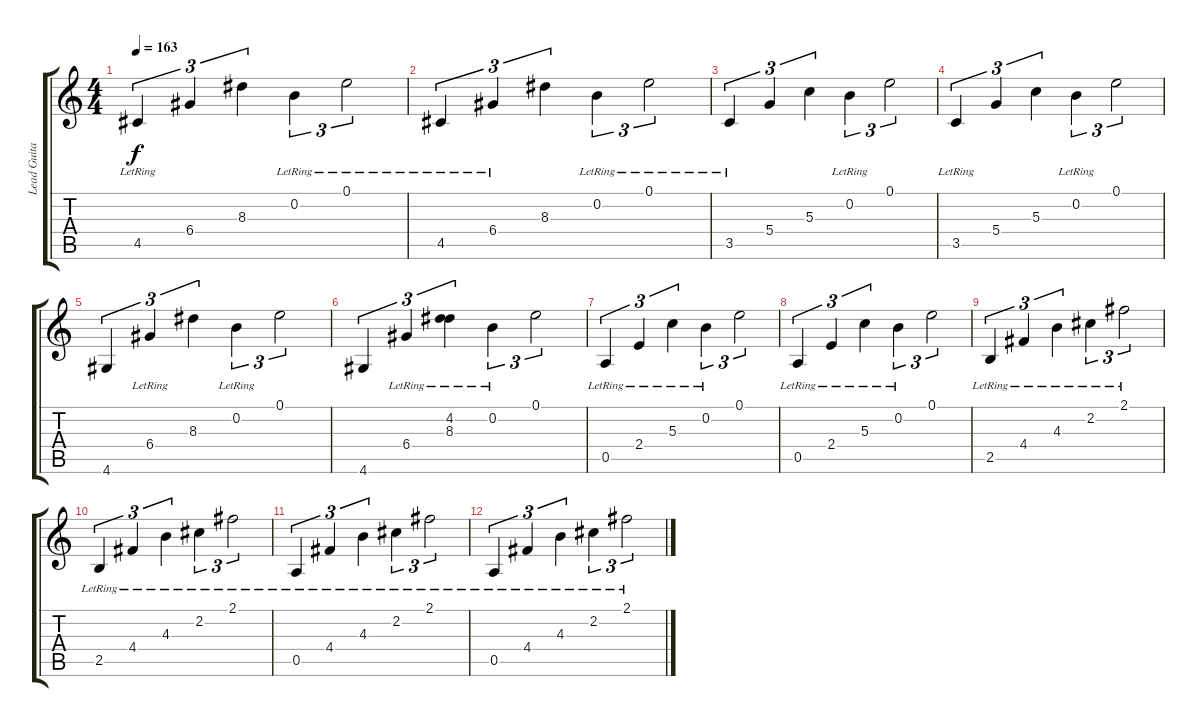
\track ("Lead Guitar" "Lead Guita") {instrument electricguitarjazz}
\staff {score tabs}
\tuning (E4 B3 G3 D3 A2 E2) {hide}
\ts (4 4)
\tempo 163
\clef g2
\ks c
4.5{lr}.4{tu (3 2) dy f volume 11} 6.4.4{tu (3 2)} 8.3.4{tu (3 2)} 0.2{lr}.4{tu (3 2)} 0.1{lr}.2{tu (3 2)} |
4.5{lr}.4{tu (3 2) volume 10} 6.4{lr}.4{tu (3 2)} 8.3.4{tu (3 2)} 0.2{lr}.4{tu (3 2)} 0.1{lr}.2{tu (3 2)} |
3.5{lr}.4{tu (3 2) volume 9} 5.4.4{tu (3 2)} 5.3.4{tu (3 2)} 0.2{lr}.4{tu (3 2)} 0.1.2{tu (3 2)} |
3.5{lr}.4{tu (3 2) volume 8} 5.4.4{tu (3 2)} 5.3.4{tu (3 2)} 0.2{lr}.4{tu (3 2)} 0.1.2{tu (3 2)} |
4.6.4{tu (3 2) volume 7} 6.4{lr}.4{tu (3 2)} 8.3.4{tu (3 2)} 0.2{lr}.4{tu (3 2)} 0.1.2{tu (3 2)} |
4.6.4{tu (3 2) volume 6} 6.4{lr}.4{tu (3 2)} (4.2{lr} 8.3).4{tu (3 2)} 0.2{lr}.4{tu (3 2)} 0.1.2{tu (3 2)} |
0.5{lr}.4{tu (3 2) volume 5} 2.4{lr}.4{tu (3 2)} 5.3{lr}.4{tu (3 2)} 0.2{lr}.4{tu (3 2)} 0.1.2{tu (3 2)} |
0.5{lr}.4{tu (3 2) volume 4} 2.4{lr}.4{tu (3 2)} 5.3{lr}.4{tu (3 2)} 0.2{lr}.4{tu (3 2)} 0.1.2{tu (3 2)} |
2.5{lr}.4{tu (3 2) volume 3} 4.4{lr}.4{tu (3 2)} 4.3{lr}.4{tu (3 2)} 2.2{lr}.4{tu (3 2)} 2.1{lr}.2{tu (3 2)} |
2.5{lr}.4{tu (3 2) volume 2} 4.4{lr}.4{tu (3 2)} 4.3{lr}.4{tu (3 2)} 2.2{lr}.4{tu (3 2)} 2.1{lr}.2{tu (3 2)} |
0.5{lr}.4{tu (3 2) volume 1} 4.4{lr}.4{tu (3 2)} 4.3{lr}.4{tu (3 2)} 2.2{lr}.4{tu (3 2)} 2.1{lr}.2{tu (3 2)} |
0.5{lr}.4{tu (3 2) volume 0} 4.4{lr}.4{tu (3 2)} 4.3{lr}.4{tu (3 2)} 2.2{lr}.4{tu (3 2)} 2.1{lr}.2{tu (3 2)}
